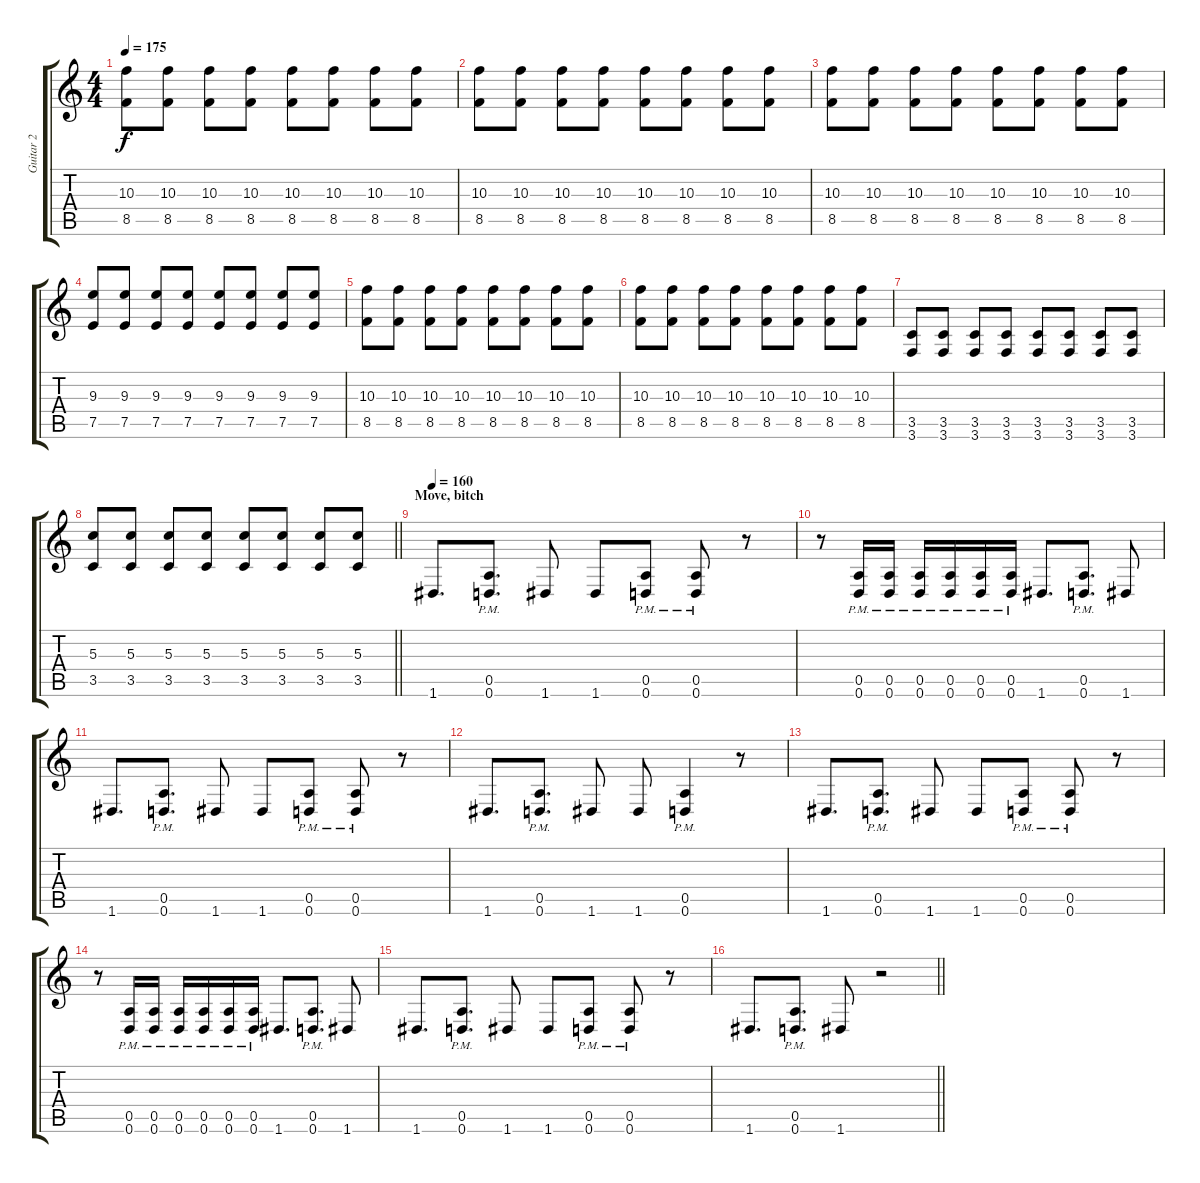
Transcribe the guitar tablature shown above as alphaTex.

\track ("Guitar 2" "Guitar 2") {instrument distortionguitar}
\staff {score tabs}
\tuning (E4 B3 G3 D3 A2 D2) {hide}
\ts (4 4)
\tempo 175
\clef g2
\ks c
(10.3 8.5).8{dy f} (10.3 8.5).8 (10.3 8.5).8 (10.3 8.5).8 (10.3 8.5).8 (10.3 8.5).8 (10.3 8.5).8 (10.3 8.5).8 |
(10.3 8.5).8 (10.3 8.5).8 (10.3 8.5).8 (10.3 8.5).8 (10.3 8.5).8 (10.3 8.5).8 (10.3 8.5).8 (10.3 8.5).8 |
(10.3 8.5).8 (10.3 8.5).8 (10.3 8.5).8 (10.3 8.5).8 (10.3 8.5).8 (10.3 8.5).8 (10.3 8.5).8 (10.3 8.5).8 |
(9.3 7.5).8 (9.3 7.5).8 (9.3 7.5).8 (9.3 7.5).8 (9.3 7.5).8 (9.3 7.5).8 (9.3 7.5).8 (9.3 7.5).8 |
(10.3 8.5).8 (10.3 8.5).8 (10.3 8.5).8 (10.3 8.5).8 (10.3 8.5).8 (10.3 8.5).8 (10.3 8.5).8 (10.3 8.5).8 |
(10.3 8.5).8 (10.3 8.5).8 (10.3 8.5).8 (10.3 8.5).8 (10.3 8.5).8 (10.3 8.5).8 (10.3 8.5).8 (10.3 8.5).8 |
(3.5 3.6).8 (3.5 3.6).8 (3.5 3.6).8 (3.5 3.6).8 (3.5 3.6).8 (3.5 3.6).8 (3.5 3.6).8 (3.5 3.6).8 |
\barLineRight lightlight
(5.3 3.5).8 (5.3 3.5).8 (5.3 3.5).8 (5.3 3.5).8 (5.3 3.5).8 (5.3 3.5).8 (5.3 3.5).8 (5.3 3.5).8 |
\section ("" "Move, bitch")
\tempo 160
1.6.8{d} (0.5{pm} 0.6{pm}).8{d} 1.6.8 1.6.8 (0.5{pm} 0.6{pm}).8 (0.5{pm} 0.6{pm}).8 r.8 |
r.8 (0.5{pm} 0.6{pm}).16 (0.5{pm} 0.6{pm}).16 (0.5{pm} 0.6{pm}).16 (0.5{pm} 0.6{pm}).16 (0.5{pm} 0.6{pm}).16 (0.5{pm} 0.6{pm}).16 1.6.8{d} (0.5{pm} 0.6{pm}).8{d} 1.6.8 |
1.6.8{d} (0.5{pm} 0.6{pm}).8{d} 1.6.8 1.6.8 (0.5{pm} 0.6{pm}).8 (0.5{pm} 0.6{pm}).8 r.8 |
1.6.8{d} (0.5{pm} 0.6{pm}).8{d} 1.6.8 1.6.8 (0.5{pm} 0.6{pm}).4 r.8 |
1.6.8{d} (0.5{pm} 0.6{pm}).8{d} 1.6.8 1.6.8 (0.5{pm} 0.6{pm}).8 (0.5{pm} 0.6{pm}).8 r.8 |
r.8 (0.5{pm} 0.6{pm}).16 (0.5{pm} 0.6{pm}).16 (0.5{pm} 0.6{pm}).16 (0.5{pm} 0.6{pm}).16 (0.5{pm} 0.6{pm}).16 (0.5{pm} 0.6{pm}).16 1.6.8{d} (0.5{pm} 0.6{pm}).8{d} 1.6.8 |
1.6.8{d} (0.5{pm} 0.6{pm}).8{d} 1.6.8 1.6.8 (0.5{pm} 0.6{pm}).8 (0.5{pm} 0.6{pm}).8 r.8 |
\barLineRight lightlight
1.6.8{d} (0.5{pm} 0.6{pm}).8{d} 1.6.8 r.2
